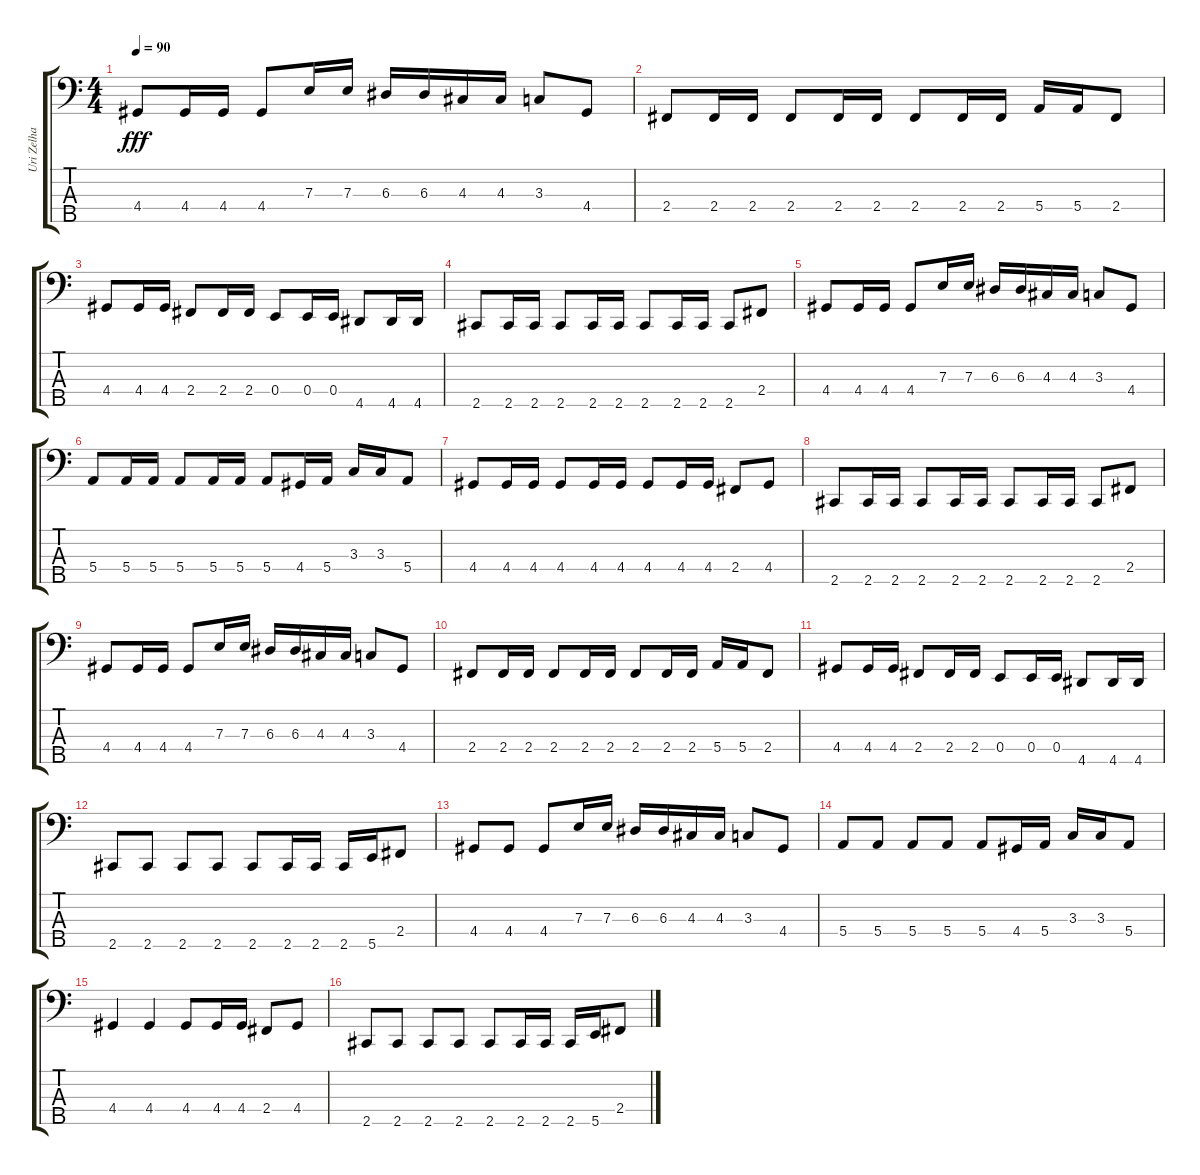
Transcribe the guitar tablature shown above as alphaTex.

\track ("Uri Zelha " "Uri Zelha ") {instrument electricbassfinger}
\staff {score tabs}
\tuning (G2 D2 A1 E1 B0) {hide}
\ts (4 4)
\tempo 90
\clef f4
\ks c
4.4.8{dy fff} 4.4.16 4.4.16 4.4.8 7.3.16 7.3.16 6.3.16 6.3.16 4.3.16 4.3.16 3.3.8 4.4.8 |
2.4.8 2.4.16 2.4.16 2.4.8 2.4.16 2.4.16 2.4.8 2.4.16 2.4.16 5.4.16 5.4.16 2.4.8 |
4.4.8 4.4.16 4.4.16 2.4.8 2.4.16 2.4.16 0.4.8 0.4.16 0.4.16 4.5.8 4.5.16 4.5.16 |
2.5.8 2.5.16 2.5.16 2.5.8 2.5.16 2.5.16 2.5.8 2.5.16 2.5.16 2.5.8 2.4.8 |
4.4.8 4.4.16 4.4.16 4.4.8 7.3.16 7.3.16 6.3.16 6.3.16 4.3.16 4.3.16 3.3.8 4.4.8 |
5.4.8 5.4.16 5.4.16 5.4.8 5.4.16 5.4.16 5.4.8 4.4.16 5.4.16 3.3.16 3.3.16 5.4.8 |
4.4.8 4.4.16 4.4.16 4.4.8 4.4.16 4.4.16 4.4.8 4.4.16 4.4.16 2.4.8 4.4.8 |
2.5.8 2.5.16 2.5.16 2.5.8 2.5.16 2.5.16 2.5.8 2.5.16 2.5.16 2.5.8 2.4.8 |
4.4.8 4.4.16 4.4.16 4.4.8 7.3.16 7.3.16 6.3.16 6.3.16 4.3.16 4.3.16 3.3.8 4.4.8 |
2.4.8 2.4.16 2.4.16 2.4.8 2.4.16 2.4.16 2.4.8 2.4.16 2.4.16 5.4.16 5.4.16 2.4.8 |
4.4.8 4.4.16 4.4.16 2.4.8 2.4.16 2.4.16 0.4.8 0.4.16 0.4.16 4.5.8 4.5.16 4.5.16 |
2.5.8 2.5.8 2.5.8 2.5.8 2.5.8 2.5.16 2.5.16 2.5.16 5.5.16 2.4.8 |
4.4.8 4.4.8 4.4.8 7.3.16 7.3.16 6.3.16 6.3.16 4.3.16 4.3.16 3.3.8 4.4.8 |
5.4.8 5.4.8 5.4.8 5.4.8 5.4.8 4.4.16 5.4.16 3.3.16 3.3.16 5.4.8 |
4.4.4 4.4.4 4.4.8 4.4.16 4.4.16 2.4.8 4.4.8 |
2.5.8 2.5.8 2.5.8 2.5.8 2.5.8 2.5.16 2.5.16 2.5.16 5.5.16 2.4.8
